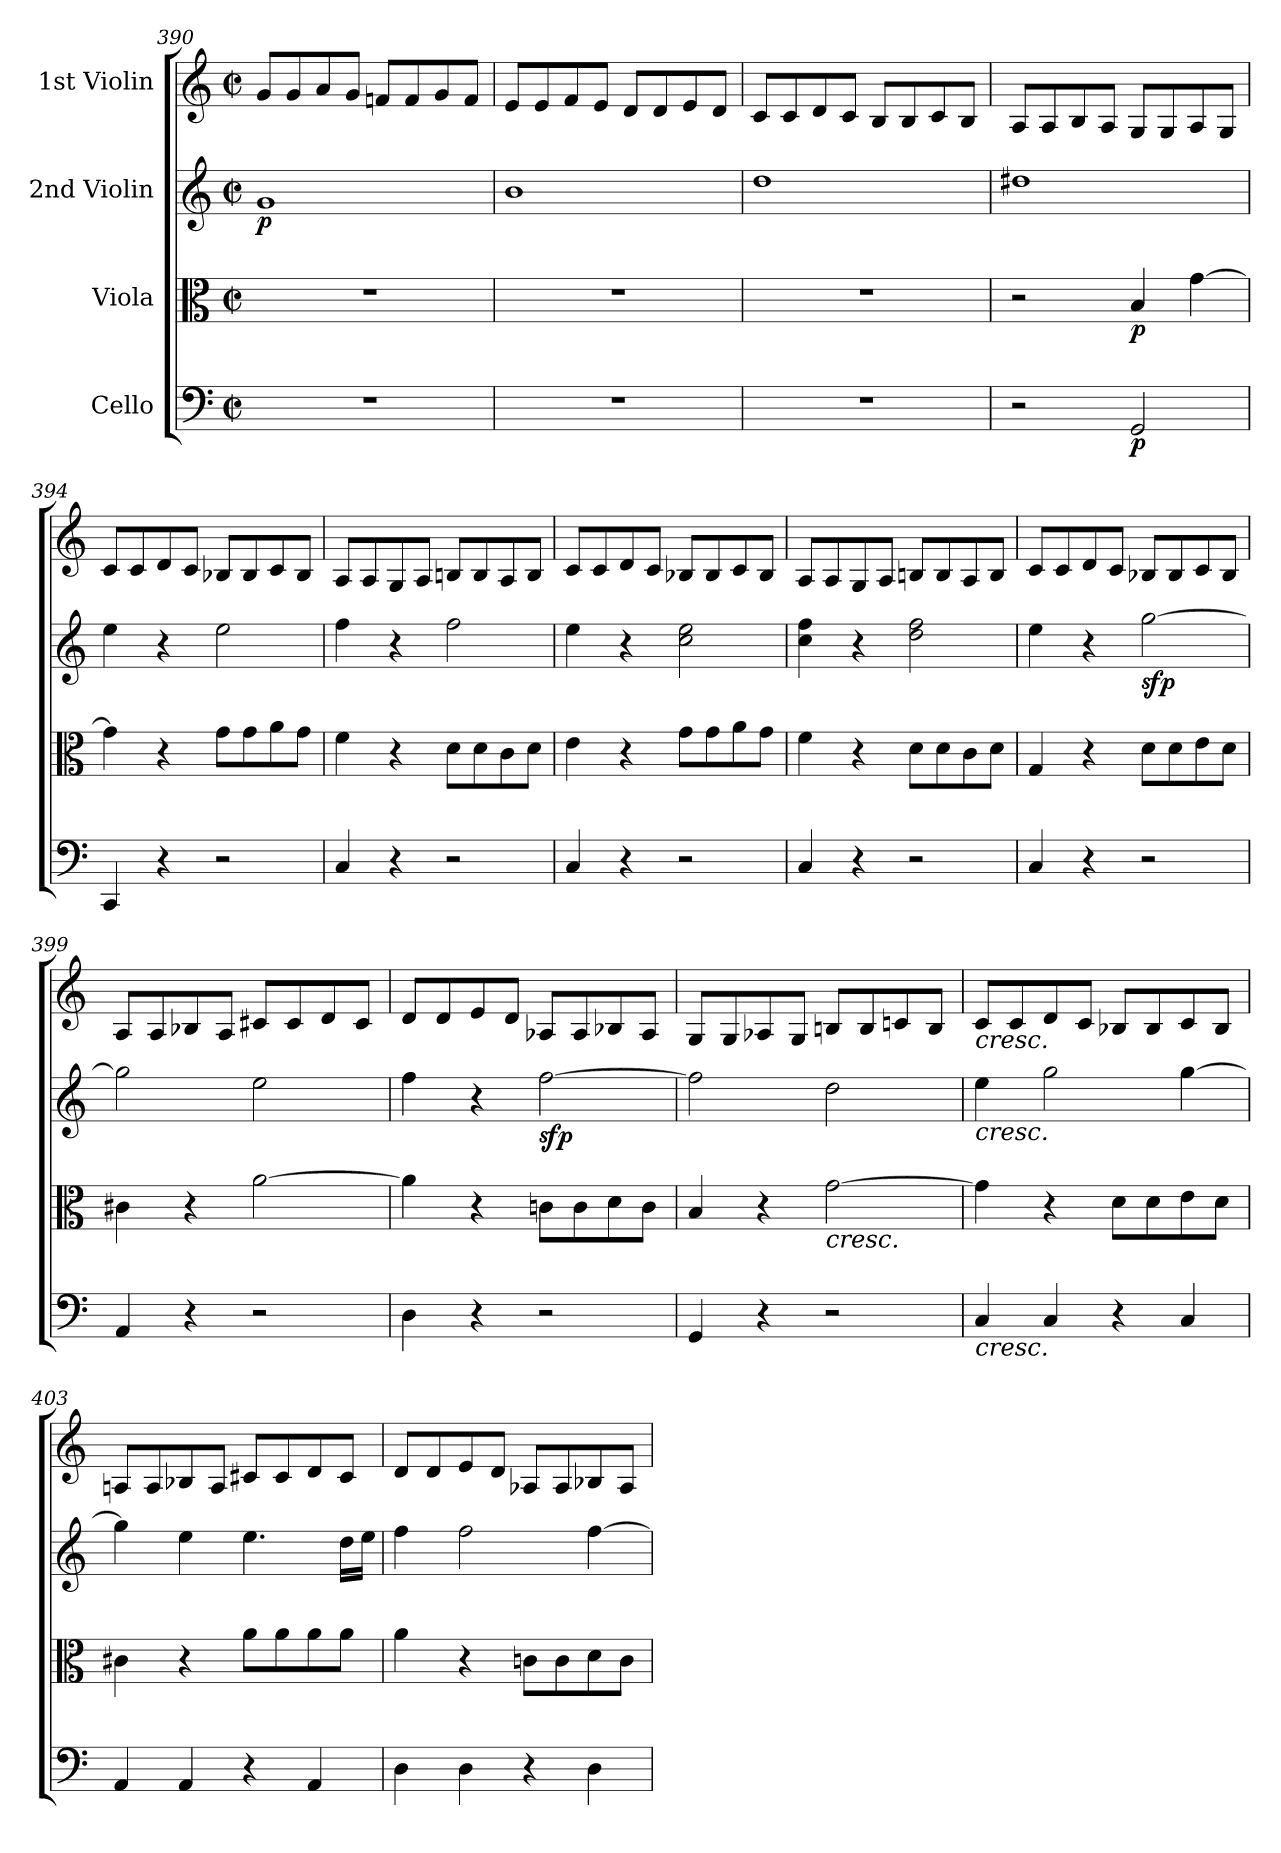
**kern	**dynam	**kern	**dynam	**kern	**dynam	**kern
*part4	*part4	*part3	*part3	*part2	*part2	*part1
*staff4	*staff4	*staff3	*staff3	*staff2	*staff2	*staff1
*I"Cello	*	*I"Viola	*	*I"2nd Violin	*	*I"1st Violin
!!LO:LB:g=z
*clefF4	*	*clefC3	*	*clefG2	*	*clefG2
*k[]	*	*k[]	*	*k[]	*	*k[]
*M2/2	*	*M2/2	*	*M2/2	*	*M2/2
*met(c|)	*	*met(c|)	*	*met(c|)	*	*met(c|)
=390	=390	=390	=390	=390	=390	=390
!	!	!	!	!	!LO:DY:b	!
1r	.	1r	.	1g	p	8g/L
.	.	.	.	.	.	8g/
.	.	.	.	.	.	8a/
.	.	.	.	.	.	8g/J
.	.	.	.	.	.	8fn/L
.	.	.	.	.	.	8f/
.	.	.	.	.	.	8g/
.	.	.	.	.	.	8f/J
=391	=391	=391	=391	=391	=391	=391
1r	.	1r	.	1b	.	8e/L
.	.	.	.	.	.	8e/
.	.	.	.	.	.	8f/
.	.	.	.	.	.	8e/J
.	.	.	.	.	.	8d/L
.	.	.	.	.	.	8d/
.	.	.	.	.	.	8e/
.	.	.	.	.	.	8d/J
=392	=392	=392	=392	=392	=392	=392
1r	.	1r	.	1dd	.	8c/L
.	.	.	.	.	.	8c/
.	.	.	.	.	.	8d/
.	.	.	.	.	.	8c/J
.	.	.	.	.	.	8B/L
.	.	.	.	.	.	8B/
.	.	.	.	.	.	8c/
.	.	.	.	.	.	8B/J
!!LO:LB:g=z
=393	=393	=393	=393	=393	=393	=393
2r	.	2r	.	1dd#X	.	8A/L
.	.	.	.	.	.	8A/
.	.	.	.	.	.	8B/
.	.	.	.	.	.	8A/J
!	!LO:DY:b	!	!LO:DY:b	!	!	!
2GG/	p	4B/	p	.	.	8G/L
.	.	.	.	.	.	8G/
.	.	[4g\	.	.	.	8A/
.	.	.	.	.	.	8G/J
=394	=394	=394	=394	=394	=394	=394
4CC/	.	4g\]	.	4ee\	.	8c/L
.	.	.	.	.	.	8c/
4r	.	4r	.	4r	.	8d/
.	.	.	.	.	.	8c/J
2r	.	8g\L	.	2ee\	.	8B-X/L
.	.	8g\	.	.	.	8B-/
.	.	8a\	.	.	.	8c/
.	.	8g\J	.	.	.	8B-/J
=395	=395	=395	=395	=395	=395	=395
4C/	.	4f\	.	4ff\	.	8A/L
.	.	.	.	.	.	8A/
4r	.	4r	.	4r	.	8G/
.	.	.	.	.	.	8A/J
2r	.	8d\L	.	2ff\	.	8Bn/L
.	.	8d\	.	.	.	8B/
.	.	8c\	.	.	.	8A/
.	.	8d\J	.	.	.	8B/J
!!LO:PB:g=z
=396	=396	=396	=396	=396	=396	=396
4C/	.	4e\	.	4ee\	.	8c/L
.	.	.	.	.	.	8c/
4r	.	4r	.	4r	.	8d/
.	.	.	.	.	.	8c/J
2r	.	8g\L	.	2cc\ 2ee\	.	8B-X/L
.	.	8g\	.	.	.	8B-/
.	.	8a\	.	.	.	8c/
.	.	8g\J	.	.	.	8B-/J
=397	=397	=397	=397	=397	=397	=397
4C/	.	4f\	.	4cc\ 4ff\	.	8A/L
.	.	.	.	.	.	8A/
4r	.	4r	.	4r	.	8G/
.	.	.	.	.	.	8A/J
2r	.	8d\L	.	2dd\ 2ff\	.	8Bn/L
.	.	8d\	.	.	.	8B/
.	.	8c\	.	.	.	8A/
.	.	8d\J	.	.	.	8B/J
=398	=398	=398	=398	=398	=398	=398
4C/	.	4G/	.	4ee\	.	8c/L
.	.	.	.	.	.	8c/
4r	.	4r	.	4r	.	8d/
.	.	.	.	.	.	8c/J
!	!	!	!	!	!LO:DY:b	!
2r	.	8d\L	.	[2gg\	sfp	8B-X/L
.	.	8d\	.	.	.	8B-/
.	.	8e\	.	.	.	8c/
.	.	8d\J	.	.	.	8B-/J
!!LO:LB:g=z
=399	=399	=399	=399	=399	=399	=399
4AA/	.	4c#X\	.	2gg\]	.	8A/L
.	.	.	.	.	.	8A/
4r	.	4r	.	.	.	8B-X/
.	.	.	.	.	.	8A/J
2r	.	[2a\	.	2ee\	.	8c#X/L
.	.	.	.	.	.	8c#/
.	.	.	.	.	.	8d/
.	.	.	.	.	.	8c#/J
!!LO:LB:g=z
=400	=400	=400	=400	=400	=400	=400
4D\	.	4a\]	.	4ff\	.	8d/L
.	.	.	.	.	.	8d/
4r	.	4r	.	4r	.	8e/
.	.	.	.	.	.	8d/J
!	!	!	!	!	!LO:DY:b	!
2r	.	8cn\L	.	[2ff\	sfp	8A-X/L
.	.	8c\	.	.	.	8A-/
.	.	8d\	.	.	.	8B-X/
.	.	8c\J	.	.	.	8A-/J
=401	=401	=401	=401	=401	=401	=401
4GG/	.	4B/	.	2ff\]	.	8G/L
.	.	.	.	.	.	8G/
4r	.	4r	.	.	.	8A-X/
.	.	.	.	.	.	8G/J
!	!	!LO:TX:b:i:t=cresc.	!	!	!	!
2r	.	[2g\	.	2dd\	.	8Bn/L
.	.	.	.	.	.	8B/
.	.	.	.	.	.	8cn/
.	.	.	.	.	.	8B/J
=402	=402	=402	=402	=402	=402	=402
!	!	!	!	!	!	!LO:TX:b:i:t=cresc.
!	!	!	!	!LO:TX:b:i:t=cresc.	!	!
!LO:TX:b:i:t=cresc.	!	!	!	!	!	!
4C/	.	4g\]	.	4ee\	.	8c/L
.	.	.	.	.	.	8c/
4C/	.	4r	.	2gg\	.	8d/
.	.	.	.	.	.	8c/J
4r	.	8d\L	.	.	.	8B-X/L
.	.	8d\	.	.	.	8B-/
4C/	.	8e\	.	[4gg\	.	8c/
.	.	8d\J	.	.	.	8B-/J
!!LO:PB:g=z
=403	=403	=403	=403	=403	=403	=403
4AA/	.	4c#X\	.	4gg\]	.	8An/L
.	.	.	.	.	.	8A/
4AA/	.	4r	.	4ee\	.	8B-X/
.	.	.	.	.	.	8A/J
4r	.	8a\L	.	4.ee\	.	8c#X/L
.	.	8a\	.	.	.	8c#/
4AA/	.	8a\	.	.	.	8d/
.	.	8a\J	.	16dd\LL	.	8c#/J
.	.	.	.	16ee\JJ	.	.
=404	=404	=404	=404	=404	=404	=404
4D\	.	4a\	.	4ff\	.	8d/L
.	.	.	.	.	.	8d/
4D\	.	4r	.	2ff\	.	8e/
.	.	.	.	.	.	8d/J
4r	.	8cn\L	.	.	.	8A-X/L
.	.	8c\	.	.	.	8A-/
4D\	.	8d\	.	[4ff\	.	8B-X/
.	.	8c\J	.	.	.	8A-/J
=	=	=	=	=	=	=
*-	*-	*-	*-	*-	*-	*-
